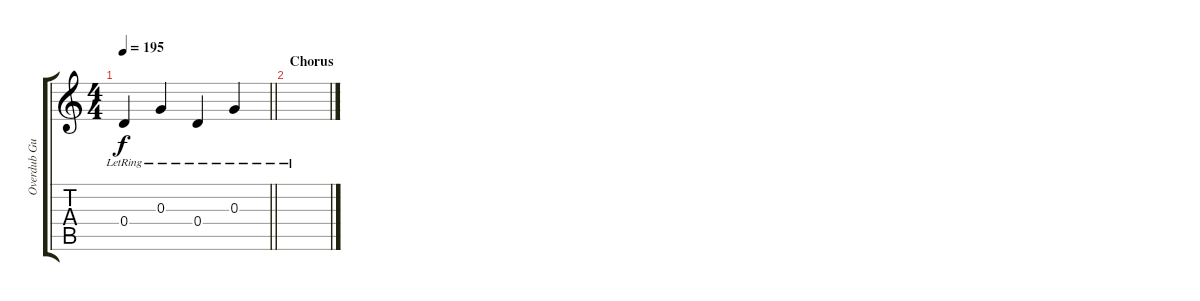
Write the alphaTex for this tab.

\track ("Overdub Guitar" "Overdub Gu") {instrument acousticguitarsteel}
\staff {score tabs}
\tuning (E4 B3 G3 D3 A2 E2) {hide}
\ts (4 4)
\tempo 195
\clef g2
\barLineRight lightlight
\ks c
0.4{lr}.4{dy f} 0.3{lr}.4 0.4{lr}.4 0.3{lr}.4 |
\section ("" "Chorus")
